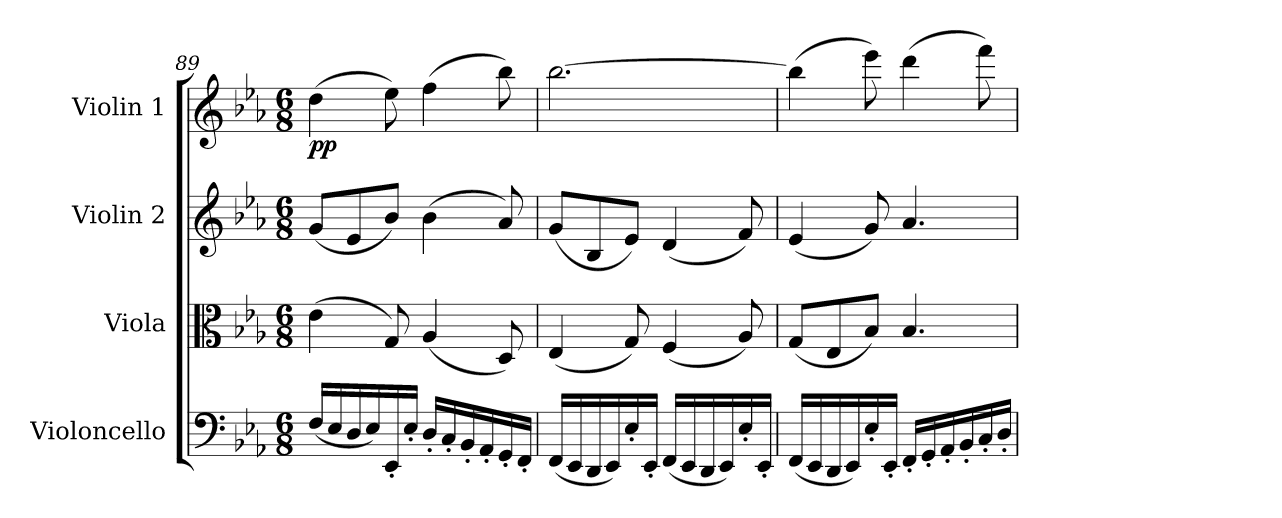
**kern	**kern	**kern	**kern	**dynam
*part4	*part3	*part2	*part1	*part1
*staff4	*staff3	*staff2	*staff1	*staff1
*I"Violoncello	*I"Viola	*I"Violin 2	*I"Violin 1	*
*I'Vc	*I'Vla	*I'Vln	*I'Vln	*
*clefF4	*clefC3	*clefG2	*clefG2	*
*k[b-e-a-]	*k[b-e-a-]	*k[b-e-a-]	*k[b-e-a-]	*
*M6/8	*M6/8	*M6/8	*M6/8	*
=89	=89	=89	=89	=89
!	!	!	!	!LO:DY:b
(16F/LL	(4e-\	(8g/L	(4dd\	pp
16E-/	.	.	.	.
16D/	.	8e-/	.	.
16E-/)	.	.	.	.
16EE-'/	8G/)	8b-/J)	8ee-\)	.
16E-'/JJ	.	.	.	.
16D'/LL	(4A-/	(4b-\	(4ff\	.
16C'/	.	.	.	.
16BB-'/	.	.	.	.
16AA-'/	.	.	.	.
16GG'/	8D/)	8a-/)	8bb-\)	.
16FF'/JJ	.	.	.	.
!!LO:PB:g=z
=90	=90	=90	=90	=90
(16FF/LL	(4E-/	(8g/L	[2.bb-\	.
16EE-/	.	.	.	.
16DD/	.	8B-/	.	.
16EE-/)	.	.	.	.
16E-'/	8G/)	8e-/J)	.	.
16EE-'/JJ	.	.	.	.
(16FF/LL	(4F/	(4d/	.	.
16EE-/	.	.	.	.
16DD/	.	.	.	.
16EE-/)	.	.	.	.
16E-'/	8A-/)	8f/)	.	.
16EE-'/JJ	.	.	.	.
=91	=91	=91	=91	=91
(16FF/LL	(8G/L	(4e-/	(4bb-\]	.
16EE-/	.	.	.	.
16DD/	8E-/	.	.	.
16EE-/)	.	.	.	.
16E-'/	8B-/J)	8g/)	8eee-\)	.
16EE-'/JJ	.	.	.	.
16FF'/LL	4.B-/	4.a-/	(4ddd\	.
16GG'/	.	.	.	.
16AA-'/	.	.	.	.
16BB-'/	.	.	.	.
16C'/	.	.	8fff\)	.
16D'/JJ	.	.	.	.
=	=	=	=	=
*-	*-	*-	*-	*-
